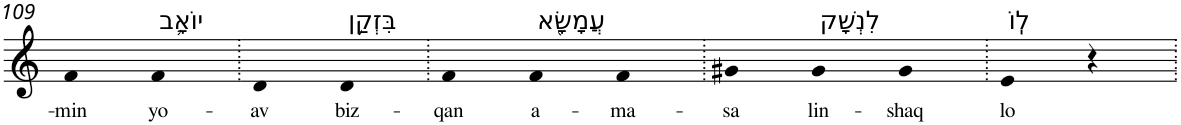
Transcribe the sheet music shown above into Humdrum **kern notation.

**kern	**text
*part1	*part1
*staff1	*staff1
*I"Piano	*
*I'Pno	*
!!LO:PB:g=z
*clefG2	*
*k[]	*
=109	=109
!	!LO:LY:b
4f	-min
!LO:TX:a:t=יוֹאָ֛ב	!
!	!LO:LY:b
4f	yo-
=110.	=110.
!	!LO:LY:b
4d	-av
!LO:TX:a:t=בִּזְקַ֥ן	!
!	!LO:LY:b
4d	biz-
=111.	=111.
!	!LO:LY:b
4f	-qan
!LO:TX:a:t=עֲמָשָׂ֖א	!
!	!LO:LY:b
4f	a-
!	!LO:LY:b
4f	-ma-
=112.	=112.
!	!LO:LY:b
4g#X	-sa
!LO:TX:a:t=לִנְשָׁק	!
!	!LO:LY:b
4g#	lin-
!	!LO:LY:b
4g#	-shaq
=113.	=113.
!LO:TX:a:t=לֽוֹ	!
!	!LO:LY:b
4e	lo
4r	.
=.	=.
*-	*-
